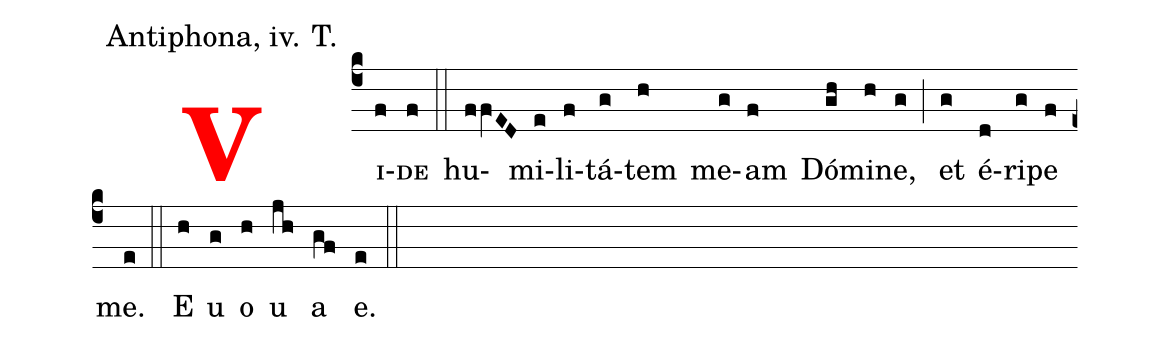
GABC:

office-part: Antiphona, iv. T.;
%%
<v>\bf\textcolor{red}{V}</v><v>\sc{i}</v>(c4f)<v>\sc{de}</v>(f) (::) hu(ffVED)mi(e)li(f)tá(g)tem(h) me(g)am(f) Dó(gh)mi(h)ne,(g) (;) et(g) é(d)ri(g)pe(f) me.(e) (::) E(h) u(g) o(h) u(jh) a(gf) e.(e) (::)
